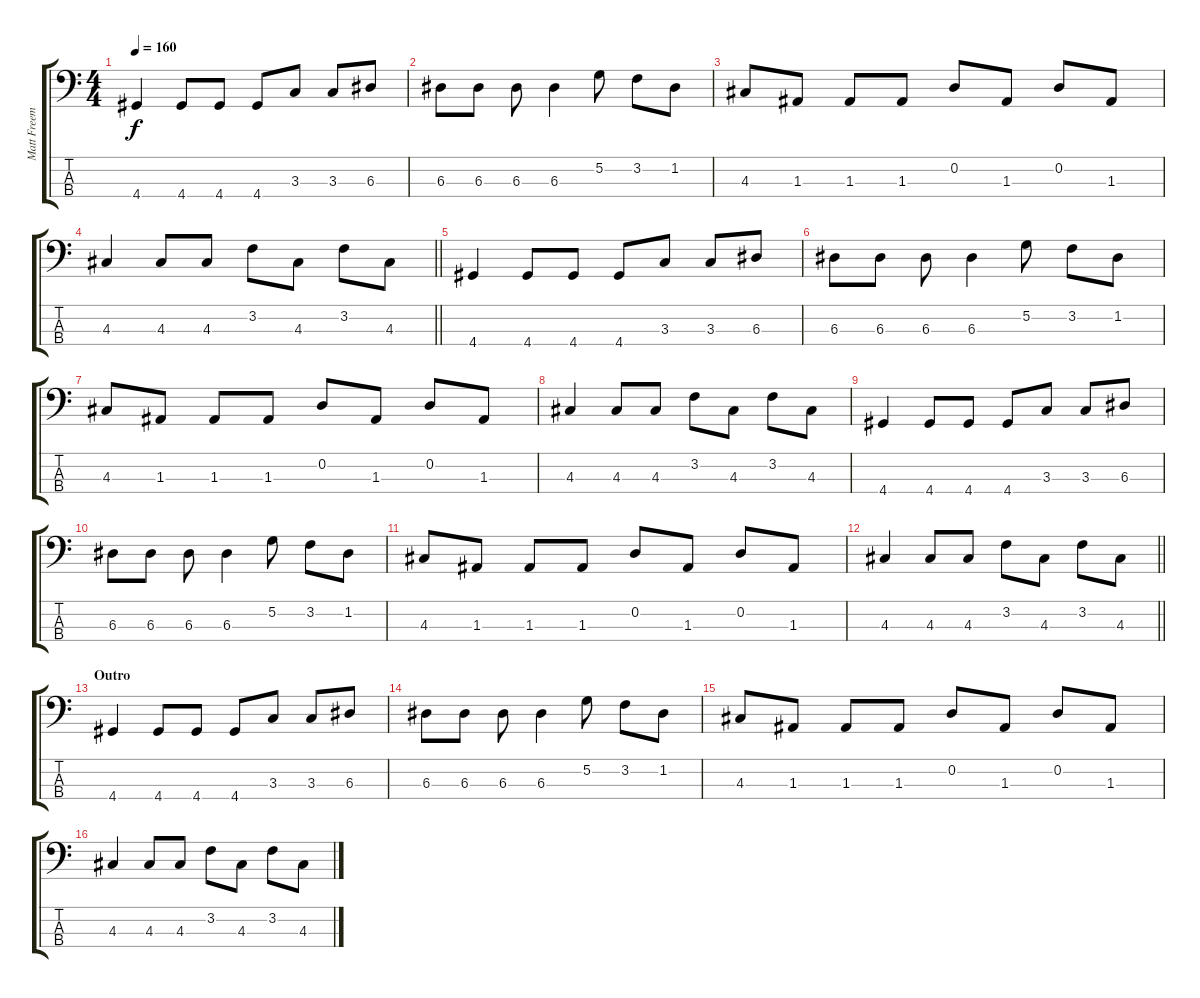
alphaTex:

\track ("Matt Freeman" "Matt Freem") {instrument electricbassfinger}
\staff {score tabs}
\tuning (G2 D2 A1 E1) {hide}
\ts (4 4)
\tempo 160
\clef f4
\ks c
4.4.4{dy f} 4.4.8 4.4.8 4.4.8 3.3.8 3.3.8 6.3.8 |
6.3.8 6.3.8 6.3.8 6.3.4 5.2.8 3.2.8 1.2.8 |
4.3.8 1.3.8 1.3.8 1.3.8 0.2.8 1.3.8 0.2.8 1.3.8 |
\barLineRight lightlight
4.3.4 4.3.8 4.3.8 3.2.8 4.3.8 3.2.8 4.3.8 |
4.4.4 4.4.8 4.4.8 4.4.8 3.3.8 3.3.8 6.3.8 |
6.3.8 6.3.8 6.3.8 6.3.4 5.2.8 3.2.8 1.2.8 |
4.3.8 1.3.8 1.3.8 1.3.8 0.2.8 1.3.8 0.2.8 1.3.8 |
4.3.4 4.3.8 4.3.8 3.2.8 4.3.8 3.2.8 4.3.8 |
4.4.4 4.4.8 4.4.8 4.4.8 3.3.8 3.3.8 6.3.8 |
6.3.8 6.3.8 6.3.8 6.3.4 5.2.8 3.2.8 1.2.8 |
4.3.8 1.3.8 1.3.8 1.3.8 0.2.8 1.3.8 0.2.8 1.3.8 |
\barLineRight lightlight
4.3.4 4.3.8 4.3.8 3.2.8 4.3.8 3.2.8 4.3.8 |
\section ("" "Outro")
4.4.4{volume 0} 4.4.8 4.4.8 4.4.8 3.3.8 3.3.8 6.3.8 |
6.3.8 6.3.8 6.3.8 6.3.4 5.2.8 3.2.8 1.2.8 |
4.3.8 1.3.8 1.3.8 1.3.8 0.2.8 1.3.8 0.2.8 1.3.8 |
4.3.4 4.3.8 4.3.8 3.2.8 4.3.8 3.2.8 4.3.8
